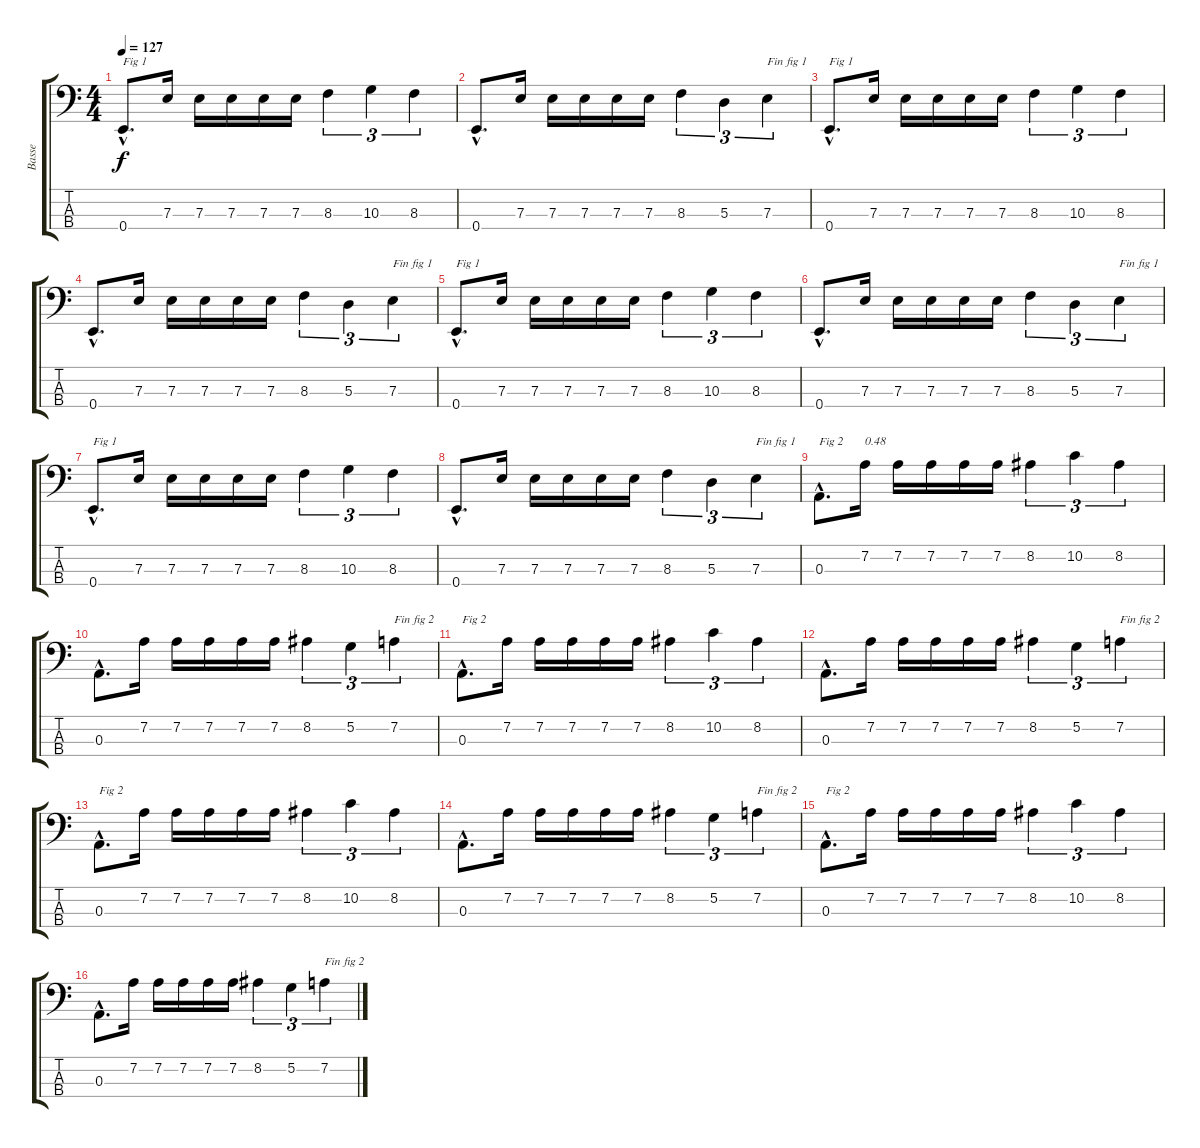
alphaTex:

\track ("Basse" "Basse") {instrument electricbasspick}
\staff {score tabs}
\tuning (G2 D2 A1 E1) {hide}
\ts (4 4)
\tempo 127
\clef f4
\ks c
0.4{hac}.8{d txt "Fig 1" dy f} 7.3.16 7.3.16 7.3.16 7.3.16 7.3.16 8.3.4{tu (3 2)} 10.3.4{tu (3 2)} 8.3.4{tu (3 2)} |
0.4{hac}.8{d} 7.3.16 7.3.16 7.3.16 7.3.16 7.3.16 8.3.4{tu (3 2)} 5.3.4{tu (3 2)} 7.3.4{tu (3 2) txt "Fin fig 1"} |
0.4{hac}.8{d txt "Fig 1"} 7.3.16 7.3.16 7.3.16 7.3.16 7.3.16 8.3.4{tu (3 2)} 10.3.4{tu (3 2)} 8.3.4{tu (3 2)} |
0.4{hac}.8{d} 7.3.16 7.3.16 7.3.16 7.3.16 7.3.16 8.3.4{tu (3 2)} 5.3.4{tu (3 2)} 7.3.4{tu (3 2) txt "Fin fig 1"} |
0.4{hac}.8{d txt "Fig 1"} 7.3.16 7.3.16 7.3.16 7.3.16 7.3.16 8.3.4{tu (3 2)} 10.3.4{tu (3 2)} 8.3.4{tu (3 2)} |
0.4{hac}.8{d} 7.3.16 7.3.16 7.3.16 7.3.16 7.3.16 8.3.4{tu (3 2)} 5.3.4{tu (3 2)} 7.3.4{tu (3 2) txt "Fin fig 1"} |
0.4{hac}.8{d txt "Fig 1"} 7.3.16 7.3.16 7.3.16 7.3.16 7.3.16 8.3.4{tu (3 2)} 10.3.4{tu (3 2)} 8.3.4{tu (3 2)} |
0.4{hac}.8{d} 7.3.16 7.3.16 7.3.16 7.3.16 7.3.16 8.3.4{tu (3 2)} 5.3.4{tu (3 2)} 7.3.4{tu (3 2) txt "Fin fig 1"} |
0.3{hac}.8{d txt "Fig 2"} 7.2.16{txt "0.48"} 7.2.16 7.2.16 7.2.16 7.2.16 8.2.4{tu (3 2)} 10.2.4{tu (3 2)} 8.2.4{tu (3 2)} |
0.3{hac}.8{d} 7.2.16 7.2.16 7.2.16 7.2.16 7.2.16 8.2.4{tu (3 2)} 5.2.4{tu (3 2)} 7.2.4{tu (3 2) txt "Fin fig 2"} |
0.3{hac}.8{d txt "Fig 2"} 7.2.16 7.2.16 7.2.16 7.2.16 7.2.16 8.2.4{tu (3 2)} 10.2.4{tu (3 2)} 8.2.4{tu (3 2)} |
0.3{hac}.8{d} 7.2.16 7.2.16 7.2.16 7.2.16 7.2.16 8.2.4{tu (3 2)} 5.2.4{tu (3 2)} 7.2.4{tu (3 2) txt "Fin fig 2"} |
0.3{hac}.8{d txt "Fig 2"} 7.2.16 7.2.16 7.2.16 7.2.16 7.2.16 8.2.4{tu (3 2)} 10.2.4{tu (3 2)} 8.2.4{tu (3 2)} |
0.3{hac}.8{d} 7.2.16 7.2.16 7.2.16 7.2.16 7.2.16 8.2.4{tu (3 2)} 5.2.4{tu (3 2)} 7.2.4{tu (3 2) txt "Fin fig 2"} |
0.3{hac}.8{d txt "Fig 2"} 7.2.16 7.2.16 7.2.16 7.2.16 7.2.16 8.2.4{tu (3 2)} 10.2.4{tu (3 2)} 8.2.4{tu (3 2)} |
0.3{hac}.8{d} 7.2.16 7.2.16 7.2.16 7.2.16 7.2.16 8.2.4{tu (3 2)} 5.2.4{tu (3 2)} 7.2.4{tu (3 2) txt "Fin fig 2"}
